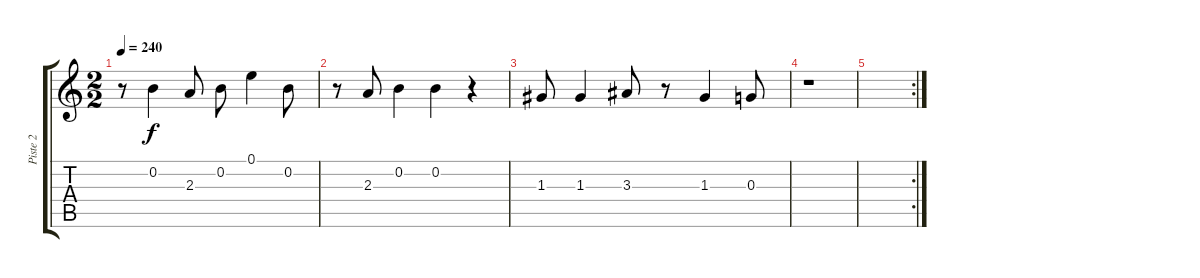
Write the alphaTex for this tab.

\track ("Piste 2" "Piste 2") {instrument acousticguitarsteel}
\staff {score tabs}
\tuning (E4 B3 G3 D3 A2 E2) {hide}
\ts (2 2)
\tempo 240
\clef g2
\ks c
r.8{dy f} 0.2.4 2.3.8 0.2.8 0.1.4 0.2.8 |
r.8 2.3.8 0.2.4 0.2.4 r.4 |
1.3.8 1.3.4 3.3.8 r.8 1.3.4 0.3.8 |
r.1 |
\rc 2
